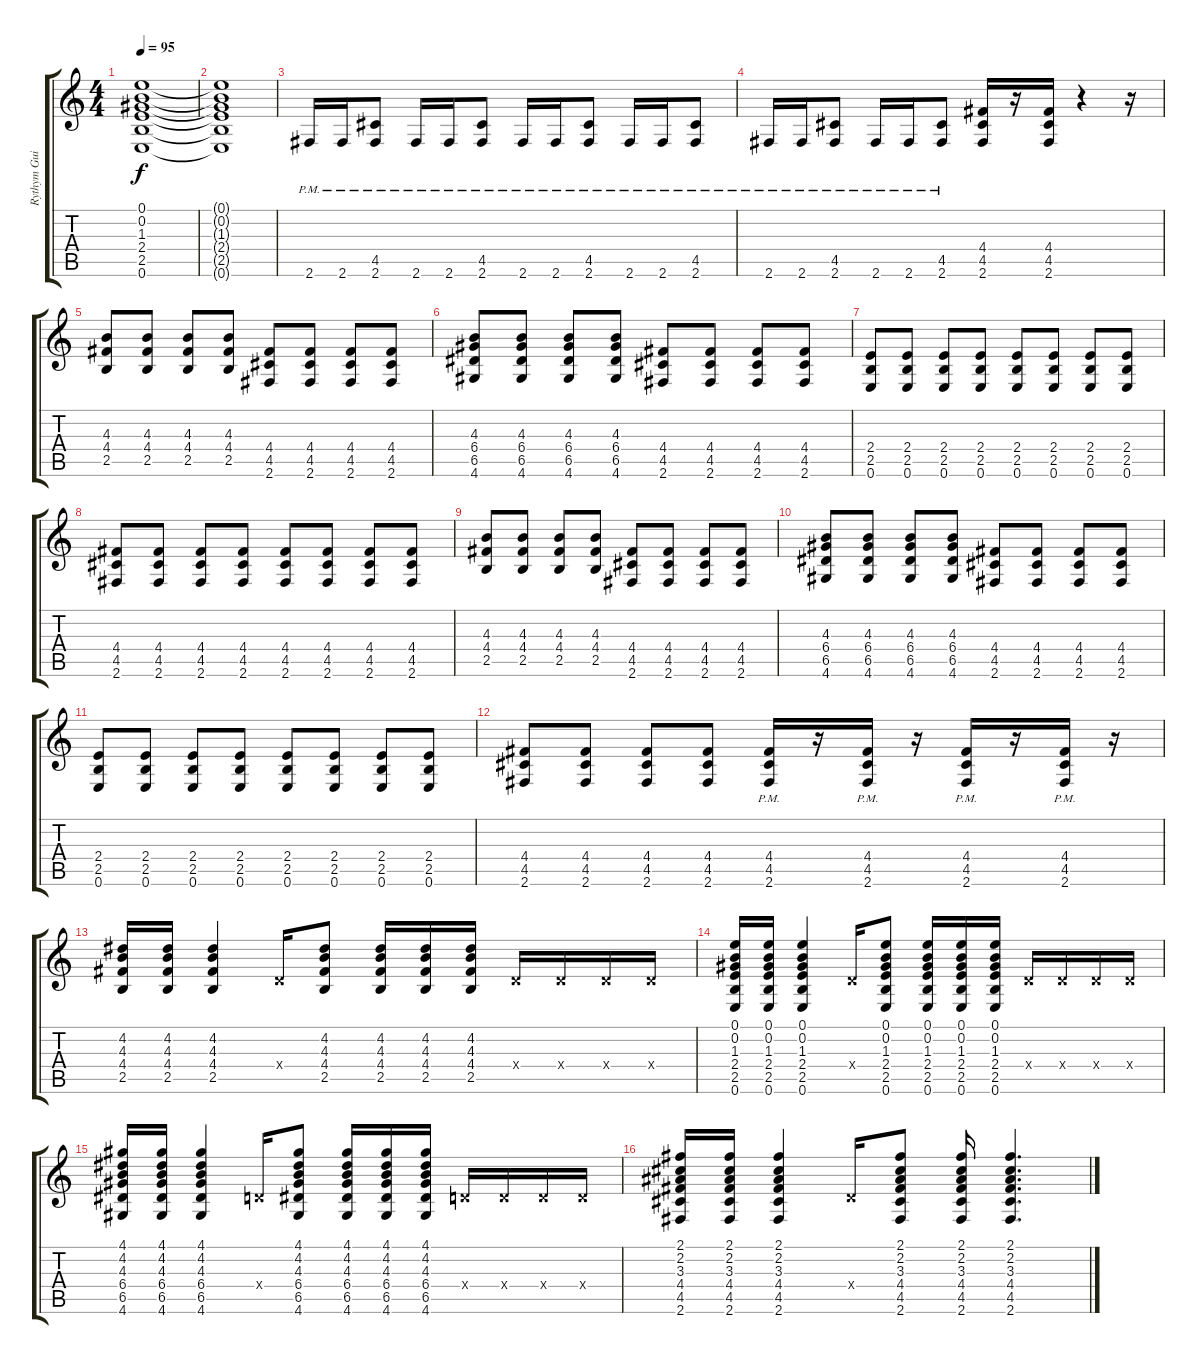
\track ("Rythym Guitar" "Rythym Gui") {instrument overdrivenguitar}
\staff {score tabs}
\tuning (E4 B3 G3 D3 A2 E2) {hide}
\ts (4 4)
\tempo 95
\clef g2
\ks c
(0.1 0.2 1.3 2.4 2.5 0.6).1{dy f} |
(0.1{t} 0.2{t} 1.3{t} 2.4{t} 2.5{t} 0.6{t}).1 |
2.6{pm}.16 2.6{pm}.16 (4.5 2.6{pm}).8 2.6{pm}.16 2.6{pm}.16 (4.5 2.6{pm}).8 2.6{pm}.16 2.6{pm}.16 (4.5 2.6{pm}).8 2.6{pm}.16 2.6{pm}.16 (4.5 2.6{pm}).8 |
2.6{pm}.16 2.6{pm}.16 (4.5 2.6{pm}).8 2.6{pm}.16 2.6{pm}.16 (4.5 2.6{pm}).8 (4.4 4.5 2.6).16 r.16 (4.4 4.5 2.6).16 r.4 r.16 |
(4.3 4.4 2.5).8 (4.3 4.4 2.5).8 (4.3 4.4 2.5).8 (4.3 4.4 2.5).8 (4.4 4.5 2.6).8 (4.4 4.5 2.6).8 (4.4 4.5 2.6).8 (4.4 4.5 2.6).8 |
(4.3 6.4 6.5 4.6).8 (4.3 6.4 6.5 4.6).8 (4.3 6.4 6.5 4.6).8 (4.3 6.4 6.5 4.6).8 (4.4 4.5 2.6).8 (4.4 4.5 2.6).8 (4.4 4.5 2.6).8 (4.4 4.5 2.6).8 |
(2.4 2.5 0.6).8 (2.4 2.5 0.6).8 (2.4 2.5 0.6).8 (2.4 2.5 0.6).8 (2.4 2.5 0.6).8 (2.4 2.5 0.6).8 (2.4 2.5 0.6).8 (2.4 2.5 0.6).8 |
(4.4 4.5 2.6).8 (4.4 4.5 2.6).8 (4.4 4.5 2.6).8 (4.4 4.5 2.6).8 (4.4 4.5 2.6).8 (4.4 4.5 2.6).8 (4.4 4.5 2.6).8 (4.4 4.5 2.6).8 |
(4.3 4.4 2.5).8 (4.3 4.4 2.5).8 (4.3 4.4 2.5).8 (4.3 4.4 2.5).8 (4.4 4.5 2.6).8 (4.4 4.5 2.6).8 (4.4 4.5 2.6).8 (4.4 4.5 2.6).8 |
(4.3 6.4 6.5 4.6).8 (4.3 6.4 6.5 4.6).8 (4.3 6.4 6.5 4.6).8 (4.3 6.4 6.5 4.6).8 (4.4 4.5 2.6).8 (4.4 4.5 2.6).8 (4.4 4.5 2.6).8 (4.4 4.5 2.6).8 |
(2.4 2.5 0.6).8 (2.4 2.5 0.6).8 (2.4 2.5 0.6).8 (2.4 2.5 0.6).8 (2.4 2.5 0.6).8 (2.4 2.5 0.6).8 (2.4 2.5 0.6).8 (2.4 2.5 0.6).8 |
(4.4 4.5 2.6).8 (4.4 4.5 2.6).8 (4.4 4.5 2.6).8 (4.4 4.5 2.6).8 (4.4{pm} 4.5{pm} 2.6{pm}).16 r.16 (4.4{pm} 4.5{pm} 2.6{pm}).16 r.16 (4.4{pm} 4.5{pm} 2.6{pm}).16 r.16 (4.4{pm} 4.5{pm} 2.6{pm}).16 r.16 |
(4.2 4.3 4.4 2.5).16 (4.2 4.3 4.4 2.5).16 (4.2 4.3 4.4 2.5).4 0.4{x}.16 (4.2 4.3 4.4 2.5).8 (4.2 4.3 4.4 2.5).16 (4.2 4.3 4.4 2.5).16 (4.2 4.3 4.4 2.5).16 0.4{x}.16 0.4{x}.16 0.4{x}.16 0.4{x}.16 |
(0.1 0.2 1.3 2.4 2.5 0.6).16 (0.1 0.2 1.3 2.4 2.5 0.6).16 (0.1 0.2 1.3 2.4 2.5 0.6).4 0.4{x}.16 (0.1 0.2 1.3 2.4 2.5 0.6).8 (0.1 0.2 1.3 2.4 2.5 0.6).16 (0.1 0.2 1.3 2.4 2.5 0.6).16 (0.1 0.2 1.3 2.4 2.5 0.6).16 0.4{x}.16 0.4{x}.16 0.4{x}.16 0.4{x}.16 |
(4.1 4.2 4.3 6.4 6.5 4.6).16 (4.1 4.2 4.3 6.4 6.5 4.6).16 (4.1 4.2 4.3 6.4 6.5 4.6).4 0.4{x}.16 (4.1 4.2 4.3 6.4 6.5 4.6).8 (4.1 4.2 4.3 6.4 6.5 4.6).16 (4.1 4.2 4.3 6.4 6.5 4.6).16 (4.1 4.2 4.3 6.4 6.5 4.6).16 0.4{x}.16 0.4{x}.16 0.4{x}.16 0.4{x}.16 |
(2.1 2.2 3.3 4.4 4.5 2.6).16 (2.1 2.2 3.3 4.4 4.5 2.6).16 (2.1 2.2 3.3 4.4 4.5 2.6).4 0.4{x}.16 (2.1 2.2 3.3 4.4 4.5 2.6).8 (2.1 2.2 3.3 4.4 4.5 2.6).16 (2.1 2.2 3.3 4.4 4.5 2.6).4{d}
